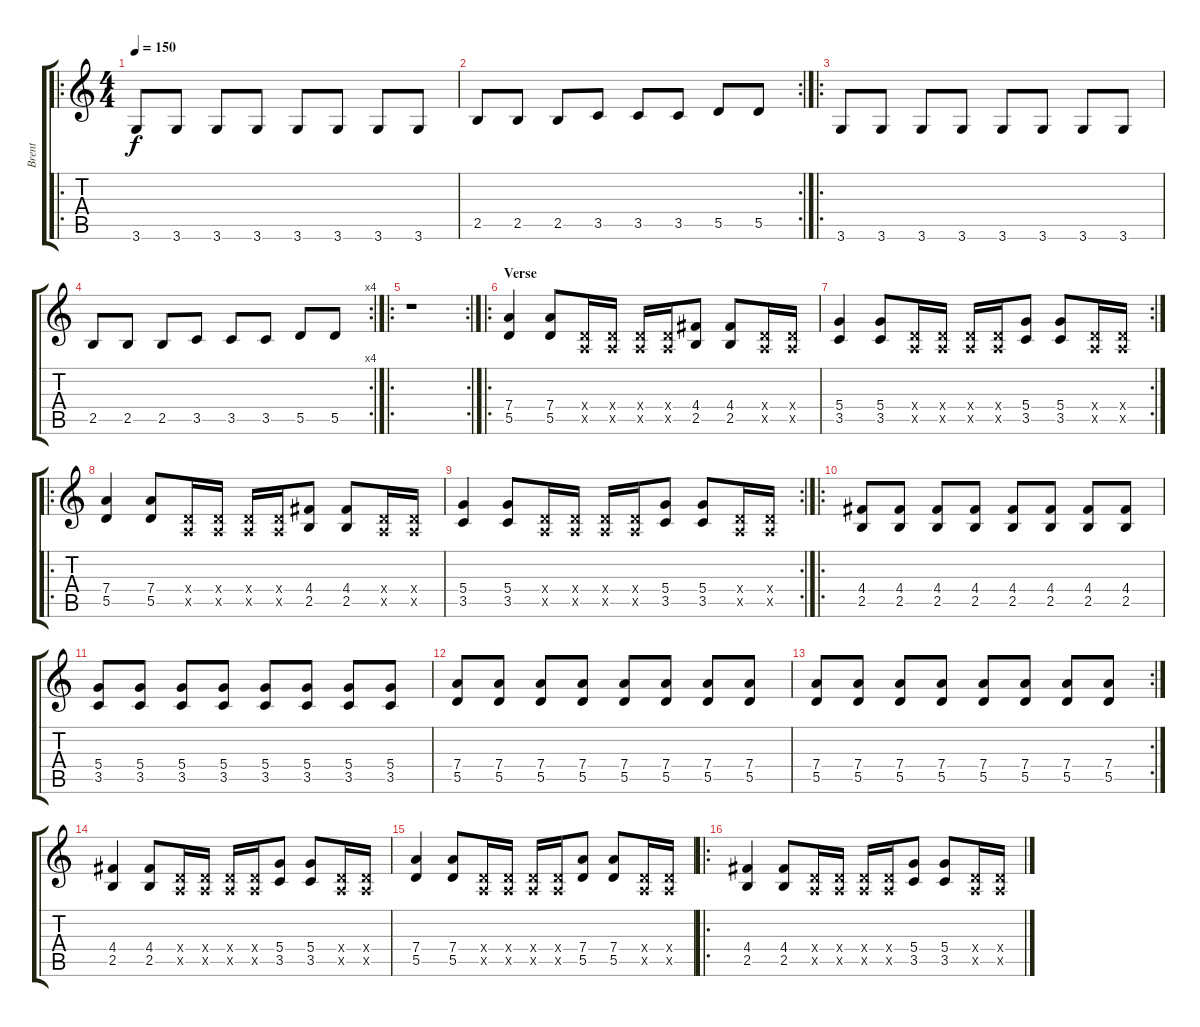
\track ("Brent" "Brent") {instrument distortionguitar}
\staff {score tabs}
\tuning (E4 B3 G3 D3 A2 E2) {hide}
\ro
\ts (4 4)
\tempo 150
\clef g2
\ks c
3.6.8{dy f instrument distortionguitar} 3.6.8 3.6.8 3.6.8 3.6.8 3.6.8 3.6.8 3.6.8 |
\rc 2
2.5.8 2.5.8 2.5.8 3.5.8 3.5.8 3.5.8 5.5.8 5.5.8 |
\ro
3.6.8 3.6.8 3.6.8 3.6.8 3.6.8 3.6.8 3.6.8 3.6.8 |
\rc 4
2.5.8 2.5.8 2.5.8 3.5.8 3.5.8 3.5.8 5.5.8 5.5.8 |
\ro
\rc 2
r.1 |
\ro
\section ("" "Verse")
(7.4 5.5).4 (7.4 5.5).8 (0.4{x} 0.5{x}).16 (0.4{x} 0.5{x}).16 (0.4{x} 0.5{x}).16 (0.4{x} 0.5{x}).16 (4.4 2.5).8 (4.4 2.5).8 (0.4{x} 0.5{x}).16 (0.4{x} 0.5{x}).16 |
\rc 2
(5.4 3.5).4 (5.4 3.5).8 (0.4{x} 0.5{x}).16 (0.4{x} 0.5{x}).16 (0.4{x} 0.5{x}).16 (0.4{x} 0.5{x}).16 (5.4 3.5).8 (5.4 3.5).8 (0.4{x} 0.5{x}).16 (0.4{x} 0.5{x}).16 |
\ro
(7.4 5.5).4 (7.4 5.5).8 (0.4{x} 0.5{x}).16 (0.4{x} 0.5{x}).16 (0.4{x} 0.5{x}).16 (0.4{x} 0.5{x}).16 (4.4 2.5).8 (4.4 2.5).8 (0.4{x} 0.5{x}).16 (0.4{x} 0.5{x}).16 |
\rc 2
(5.4 3.5).4 (5.4 3.5).8 (0.4{x} 0.5{x}).16 (0.4{x} 0.5{x}).16 (0.4{x} 0.5{x}).16 (0.4{x} 0.5{x}).16 (5.4 3.5).8 (5.4 3.5).8 (0.4{x} 0.5{x}).16 (0.4{x} 0.5{x}).16 |
\ro
(4.4 2.5).8 (4.4 2.5).8 (4.4 2.5).8 (4.4 2.5).8 (4.4 2.5).8 (4.4 2.5).8 (4.4 2.5).8 (4.4 2.5).8 |
(5.4 3.5).8 (5.4 3.5).8 (5.4 3.5).8 (5.4 3.5).8 (5.4 3.5).8 (5.4 3.5).8 (5.4 3.5).8 (5.4 3.5).8 |
(7.4 5.5).8 (7.4 5.5).8 (7.4 5.5).8 (7.4 5.5).8 (7.4 5.5).8 (7.4 5.5).8 (7.4 5.5).8 (7.4 5.5).8 |
\rc 2
(7.4 5.5).8 (7.4 5.5).8 (7.4 5.5).8 (7.4 5.5).8 (7.4 5.5).8 (7.4 5.5).8 (7.4 5.5).8 (7.4 5.5).8 |
(4.4 2.5).4 (4.4 2.5).8 (0.4{x} 0.5{x}).16 (0.4{x} 0.5{x}).16 (0.4{x} 0.5{x}).16 (0.4{x} 0.5{x}).16 (5.4 3.5).8 (5.4 3.5).8 (0.4{x} 0.5{x}).16 (0.4{x} 0.5{x}).16 |
(7.4 5.5).4 (7.4 5.5).8 (0.4{x} 0.5{x}).16 (0.4{x} 0.5{x}).16 (0.4{x} 0.5{x}).16 (0.4{x} 0.5{x}).16 (7.4 5.5).8 (7.4 5.5).8 (0.4{x} 0.5{x}).16 (0.4{x} 0.5{x}).16 |
\ro
(4.4 2.5).4 (4.4 2.5).8 (0.4{x} 0.5{x}).16 (0.4{x} 0.5{x}).16 (0.4{x} 0.5{x}).16 (0.4{x} 0.5{x}).16 (5.4 3.5).8 (5.4 3.5).8 (0.4{x} 0.5{x}).16 (0.4{x} 0.5{x}).16
